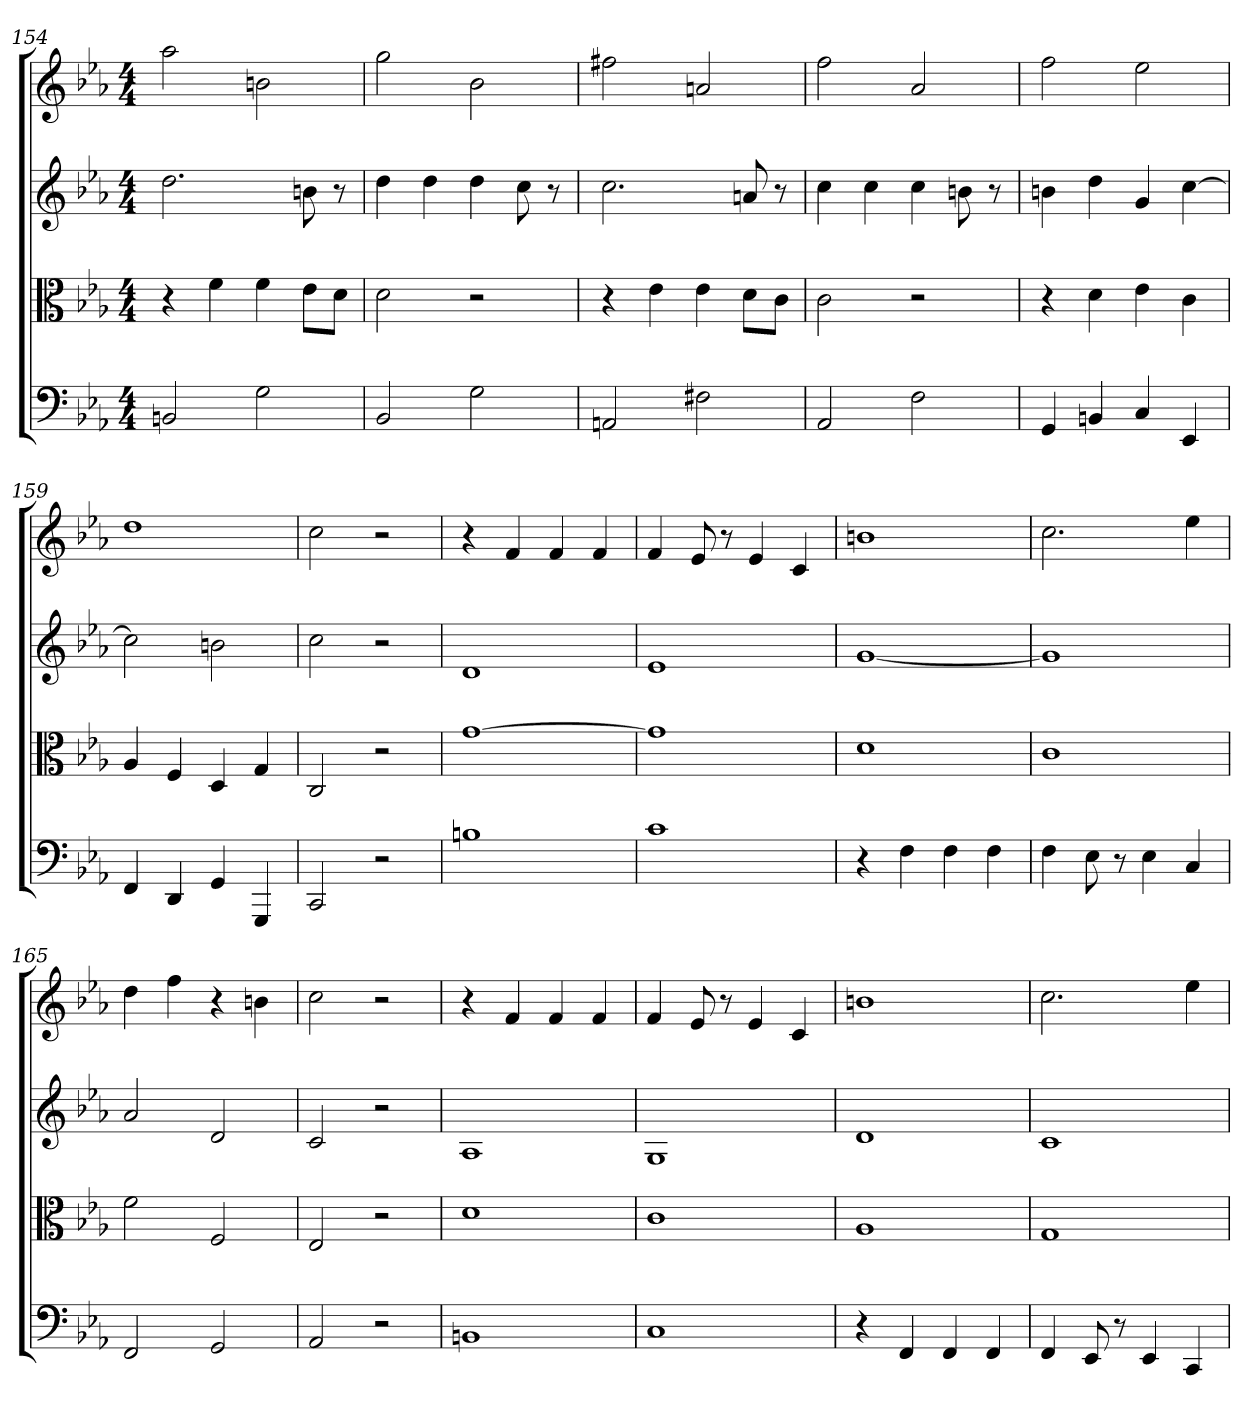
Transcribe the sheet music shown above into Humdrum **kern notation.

**kern	**kern	**kern	**kern
*part4	*part3	*part2	*part1
*staff4	*staff3	*staff2	*staff1
*clefF4	*clefC3	*clefG2	*clefG2
*k[b-e-a-]	*k[b-e-a-]	*k[b-e-a-]	*k[b-e-a-]
*c:	*c:	*c:	*c:
*M4/4	*M4/4	*M4/4	*M4/4
=154	=154	=154	=154
2BBn	4r	2.dd	2aa-
.	4f	.	.
2G	4f	.	2bn
.	8e-\L	8bn	.
.	8d\J	8r	.
=155	=155	=155	=155
2BB-	2d	4dd	2gg
.	.	4dd	.
2G	2r	4dd	2b-
.	.	8cc	.
.	.	8r	.
=156	=156	=156	=156
2AAn	4r	2.cc	2ff#X
.	4e-	.	.
2F#X	4e-	.	2an
.	8d\L	8an	.
.	8c\J	8r	.
=157	=157	=157	=157
2AA-	2c	4cc	2ff
.	.	4cc	.
2F	2r	4cc	2a-
.	.	8bn	.
.	.	8r	.
=158	=158	=158	=158
4GG	4r	4bn	2ff
4BBn	4d	4dd	.
4C	4e-	4g	2ee-
4EE-	4c	[4cc	.
=159	=159	=159	=159
4FF	4A-	2cc]	1dd
4DD	4F	.	.
4GG	4D	2bn	.
4GGG	4G	.	.
=160	=160	=160	=160
2CC	2C	2cc	2cc
2r	2r	2r	2r
=161	=161	=161	=161
1Bn	[1g	1d	4r
.	.	.	4f
.	.	.	4f
.	.	.	4f
=162	=162	=162	=162
1c	1g]	1e-	4f
.	.	.	8e-
.	.	.	8r
.	.	.	4e-
.	.	.	4c
=163	=163	=163	=163
4r	1d	[1g	1bn
4F	.	.	.
4F	.	.	.
4F	.	.	.
=164	=164	=164	=164
4F	1c	1g]	2.cc
8E-	.	.	.
8r	.	.	.
4E-	.	.	.
4C	.	.	4ee-
=165	=165	=165	=165
2FF	2f	2a-	4dd
.	.	.	4ff
2GG	2F	2d	4r
.	.	.	4bn
=166	=166	=166	=166
2AA-	2E-	2c	2cc
2r	2r	2r	2r
=167	=167	=167	=167
1BBn	1d	1A-	4r
.	.	.	4f
.	.	.	4f
.	.	.	4f
=168	=168	=168	=168
1C	1c	1G	4f
.	.	.	8e-
.	.	.	8r
.	.	.	4e-
.	.	.	4c
=169	=169	=169	=169
4r	1A-	1d	1bn
4FF	.	.	.
4FF	.	.	.
4FF	.	.	.
=170	=170	=170	=170
4FF	1G	1c	2.cc
8EE-	.	.	.
8r	.	.	.
4EE-	.	.	.
4CC	.	.	4ee-
=	=	=	=
*-	*-	*-	*-
